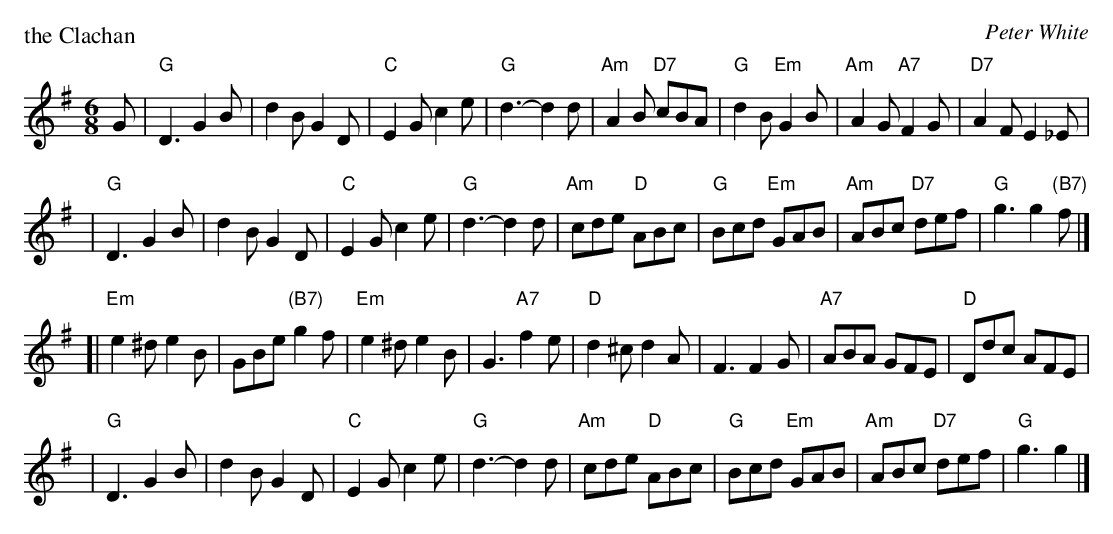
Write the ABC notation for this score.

X:1
P: the Clachan
C: Peter White
M: 6/8
L: 1/8
K: G
G \
| "G"D3 G2B | d2B G2D | "C"E2G c2e | "G"d3- d2d \
| "Am"A2B "D7"cBA | "G"d2B "Em"G2B | "Am"A2G "A7"F2G | "D7"A2F E2_E |
| "G"D3 G2B | d2B G2D | "C"E2G c2e | "G"d3- d2d \
| "Am"cde "D"ABc | "G"Bcd "Em"GAB | "Am"ABc "D7"def | "G"g3 g2"(B7)"f |]
[| "Em"e2^d e2B | GBe "(B7)"g2f | "Em"e2^d e2B | G3 "A7"f2e \
| "D"d2^c d2A | F3 F2G | "A7"ABA GFE | "D"Ddc AFE |
| "G"D3 G2B | d2B G2D | "C"E2G c2e | "G"d3- d2d \
| "Am"cde "D"ABc | "G"Bcd "Em"GAB | "Am"ABc "D7"def | "G"g3 g2 |]
